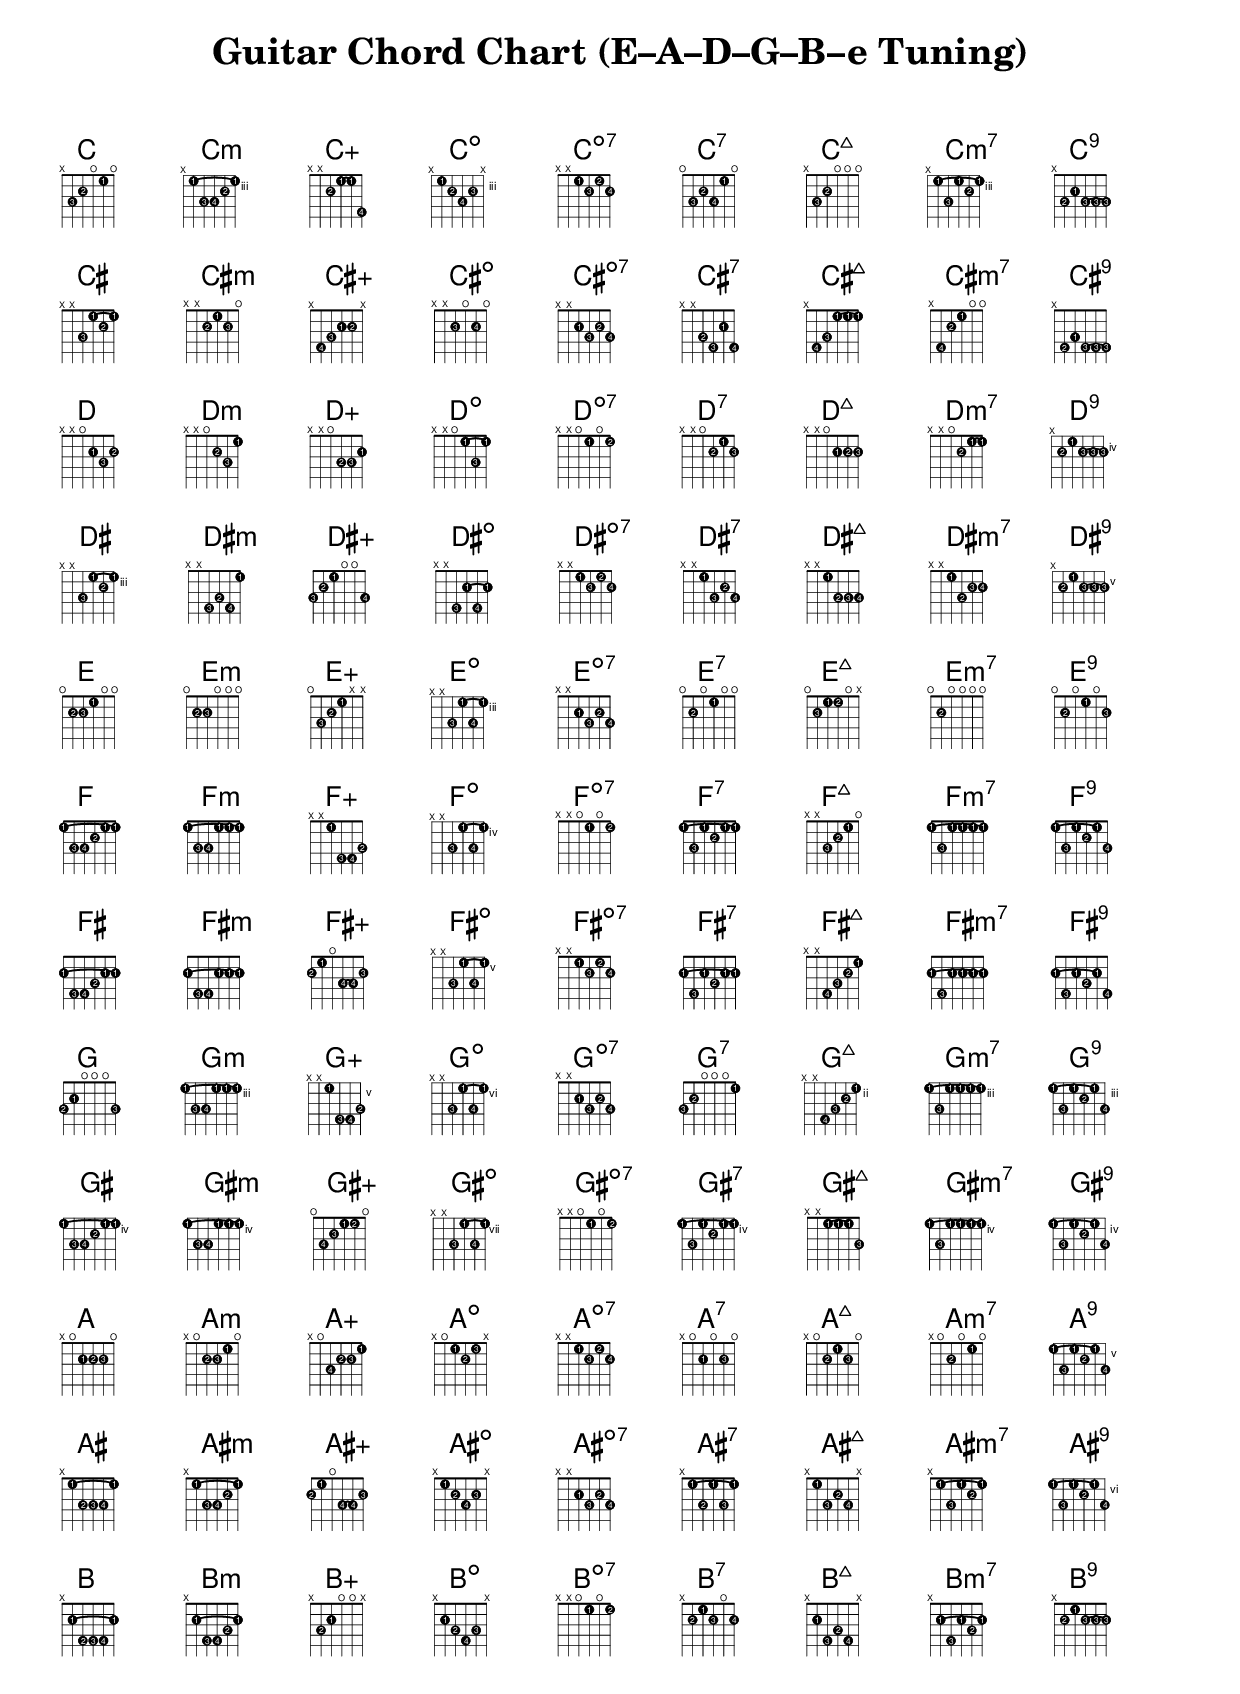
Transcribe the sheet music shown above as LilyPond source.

\version "2.21.80"

\include "predefined-guitar-fretboards.ly"

\header {
  title = "Guitar Chord Chart (E–A–D–G–B–e Tuning)"
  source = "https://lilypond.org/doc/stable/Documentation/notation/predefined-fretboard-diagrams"
  keywords = #(string-join '(
    "music"
    "guitar"
    "chords"
  ) ", ")
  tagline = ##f
}

\paper {
  markup-system-spacing.padding = #6
  system-system-spacing.padding = #3
}

chordTypes = \chordmode {
  c1
  c:m
  c:aug
  c:dim
  c:dim7
  c:7
  c:maj7
  c:m7
  c:9
  \break
}

chordSequence = {
                   \chordTypes
  \transpose c cis \chordTypes
  \transpose c d   \chordTypes
  \transpose c dis \chordTypes
  \transpose c e   \chordTypes
  \transpose c f   \chordTypes
  \transpose c fis \chordTypes
  \transpose c g   \chordTypes
  \transpose c gis \chordTypes
  \transpose c a   \chordTypes
  \transpose c ais \chordTypes
  \transpose c b   \chordTypes
}

<<
  \new ChordNames {
    \chordSequence
  }

  \new FretBoards {
    \set Staff.stringTunings = #guitar-tuning
    \override FretBoard.fret-diagram-details.finger-code = #'in-dot
    \chordSequence
  }
>>

\layout {
  indent = 0\mm
  \context {
    \Score
    \remove "Bar_number_engraver"
  }
}
